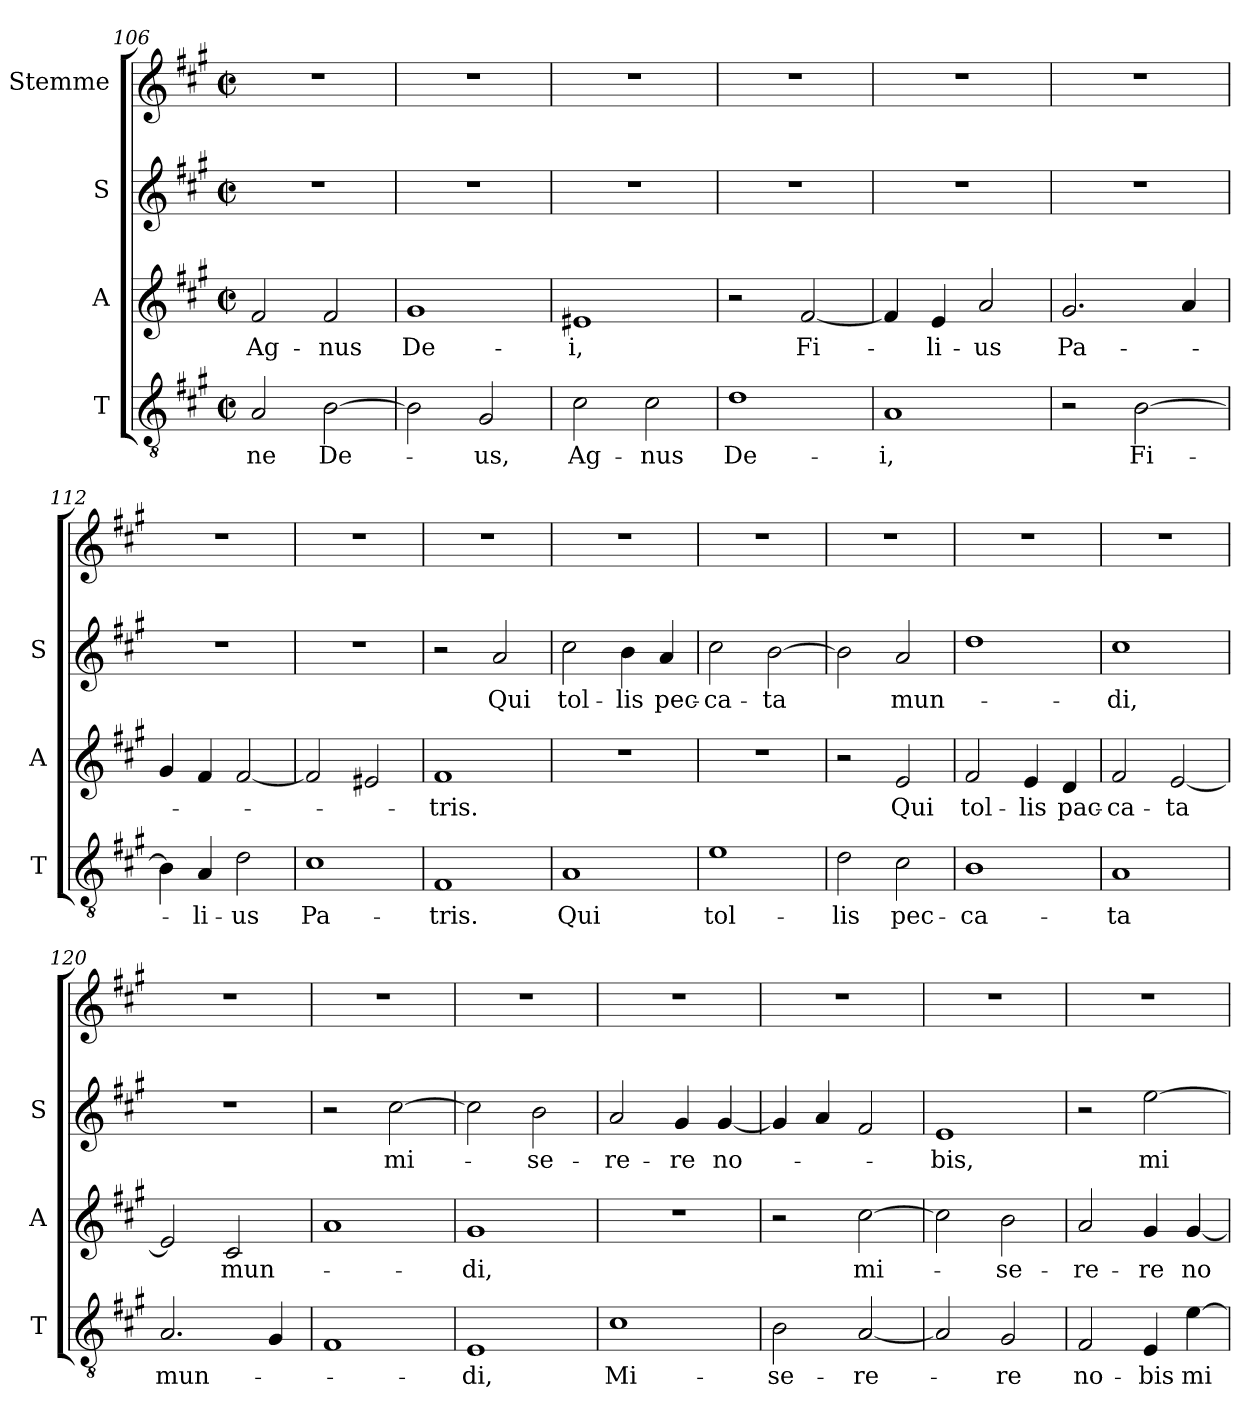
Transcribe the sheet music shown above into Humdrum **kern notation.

**kern	**text	**kern	**text	**kern	**text	**kern
*part4	*part4	*part3	*part3	*part2	*part2	*part1
*staff4	*staff4	*staff3	*staff3	*staff2	*staff2	*staff1
*I"T	*	*I"A	*	*I"S	*	*I"Stemme
*I'T	*	*I'A	*	*I'S	*	*
*clefGv2	*	*clefG2	*	*clefG2	*	*clefG2
*k[f#c#g#]	*	*k[f#c#g#]	*	*k[f#c#g#]	*	*k[f#c#g#]
*M2/2	*	*M2/2	*	*M2/2	*	*M2/2
*met(c|)	*	*met(c|)	*	*met(c|)	*	*met(c|)
=106	=106	=106	=106	=106	=106	=106
!	!LO:LY:b	!	!LO:LY:b	!	!	!
2A/	-ne	2f#/	Ag-	1r	.	1r
!	!LO:LY:b	!	!LO:LY:b	!	!	!
[2B\	De-	2f#/	-nus	.	.	.
=107	=107	=107	=107	=107	=107	=107
!	!	!	!LO:LY:b	!	!	!
2B\]	.	1g#	De-	1r	.	1r
!	!LO:LY:b	!	!	!	!	!
2G#/	-us,	.	.	.	.	.
=108	=108	=108	=108	=108	=108	=108
!	!LO:LY:b	!	!LO:LY:b	!	!	!
2c#\	Ag-	1e#X	-i,	1r	.	1r
!	!LO:LY:b	!	!	!	!	!
2c#\	-nus	.	.	.	.	.
=109	=109	=109	=109	=109	=109	=109
!	!LO:LY:b	!	!	!	!	!
1d	De-	2r	.	1r	.	1r
!	!	!	!LO:LY:b	!	!	!
.	.	[2f#/	Fi-	.	.	.
=110	=110	=110	=110	=110	=110	=110
!	!LO:LY:b	!	!	!	!	!
1A	-i,	4f#/]	.	1r	.	1r
!	!	!	!LO:LY:b	!	!	!
.	.	4e/	-li-	.	.	.
!	!	!	!LO:LY:b	!	!	!
.	.	2a/	-us	.	.	.
!!LO:LB:g=z
=111	=111	=111	=111	=111	=111	=111
!	!	!	!LO:LY:b	!	!	!
2r	.	2.g#/	Pa-	1r	.	1r
!	!LO:LY:b	!	!	!	!	!
[2B\	Fi-	.	.	.	.	.
.	.	4a/	.	.	.	.
=112	=112	=112	=112	=112	=112	=112
4B\]	.	4g#/	.	1r	.	1r
!	!LO:LY:b	!	!	!	!	!
4A/	-li-	4f#/	.	.	.	.
!	!LO:LY:b	!	!	!	!	!
2d\	-us	[2f#/	.	.	.	.
=113	=113	=113	=113	=113	=113	=113
!	!LO:LY:b	!	!	!	!	!
1c#	Pa-	2f#/]	.	1r	.	1r
.	.	2e#X/	.	.	.	.
=114	=114	=114	=114	=114	=114	=114
!	!LO:LY:b	!	!LO:LY:b	!	!	!
1F#	-tris.	1f#	tris.	2r	.	1r
!	!	!	!	!	!LO:LY:b	!
.	.	.	.	2a/	Qui	.
=115	=115	=115	=115	=115	=115	=115
!	!LO:LY:b	!	!	!	!LO:LY:b	!
1A	Qui	1r	.	2cc#\	tol-	1r
!	!	!	!	!	!LO:LY:b	!
.	.	.	.	4b\	-lis	.
!	!	!	!	!	!LO:LY:b	!
.	.	.	.	4a/	pec-	.
=116	=116	=116	=116	=116	=116	=116
!	!LO:LY:b	!	!	!	!LO:LY:b	!
1e	tol-	1r	.	2cc#\	-ca-	1r
!	!	!	!	!	!LO:LY:b	!
.	.	.	.	[2b\	-ta	.
=117	=117	=117	=117	=117	=117	=117
!	!LO:LY:b	!	!	!	!	!
2d\	-lis	2r	.	2b\]	.	1r
!	!LO:LY:b	!	!LO:LY:b	!	!LO:LY:b	!
2c#\	pec-	2e/	Qui	2a/	mun-	.
!!LO:LB:g=z
=118	=118	=118	=118	=118	=118	=118
!	!LO:LY:b	!	!LO:LY:b	!	!	!
1B	-ca-	2f#/	tol-	1dd	.	1r
!	!	!	!LO:LY:b	!	!	!
.	.	4e/	-lis	.	.	.
!	!	!	!LO:LY:b	!	!	!
.	.	4d/	pac-	.	.	.
=119	=119	=119	=119	=119	=119	=119
!	!LO:LY:b	!	!LO:LY:b	!	!LO:LY:b	!
1A	-ta	2f#/	-ca-	1cc#	-di,	1r
!	!	!	!LO:LY:b	!	!	!
.	.	[2e/	-ta	.	.	.
=120	=120	=120	=120	=120	=120	=120
!	!LO:LY:b	!	!	!	!	!
2.A/	mun-	2e/]	.	1r	.	1r
!	!	!	!LO:LY:b	!	!	!
.	.	2c#/	mun-	.	.	.
4G#/	.	.	.	.	.	.
=121	=121	=121	=121	=121	=121	=121
1F#	.	1a	.	2r	.	1r
!	!	!	!	!	!LO:LY:b	!
.	.	.	.	[2cc#\	mi-	.
=122	=122	=122	=122	=122	=122	=122
!	!LO:LY:b	!	!LO:LY:b	!	!	!
1E	-di,	1g#	-di,	2cc#\]	.	1r
!	!	!	!	!	!LO:LY:b	!
.	.	.	.	2b\	-se-	.
=123	=123	=123	=123	=123	=123	=123
!	!LO:LY:b	!	!	!	!LO:LY:b	!
1c#	Mi-	1r	.	2a/	-re-	1r
!	!	!	!	!	!LO:LY:b	!
.	.	.	.	4g#/	-re	.
!	!	!	!	!	!LO:LY:b	!
.	.	.	.	[4g#/	no-	.
=124	=124	=124	=124	=124	=124	=124
!	!LO:LY:b	!	!	!	!	!
2B\	-se-	2r	.	4g#/]	.	1r
.	.	.	.	4a/	.	.
!	!LO:LY:b	!	!LO:LY:b	!	!	!
[2A/	-re-	[2cc#\	mi-	2f#/	.	.
=125	=125	=125	=125	=125	=125	=125
!	!	!	!	!	!LO:LY:b	!
2A/]	.	2cc#\]	.	1e	-bis,	1r
!	!LO:LY:b	!	!LO:LY:b	!	!	!
2G#/	-re	2b\	-se-	.	.	.
!!LO:LB:g=z
=126	=126	=126	=126	=126	=126	=126
!	!LO:LY:b	!	!LO:LY:b	!	!	!
2F#/	no-	2a/	-re-	2r	.	1r
!	!LO:LY:b	!	!LO:LY:b	!	!LO:LY:b	!
4E/	-bis	4g#/	-re	[2ee\	mi-	.
!	!LO:LY:b	!	!LO:LY:b	!	!	!
[4e\	mi-	[4g#/	no-	.	.	.
=	=	=	=	=	=	=
*-	*-	*-	*-	*-	*-	*-
